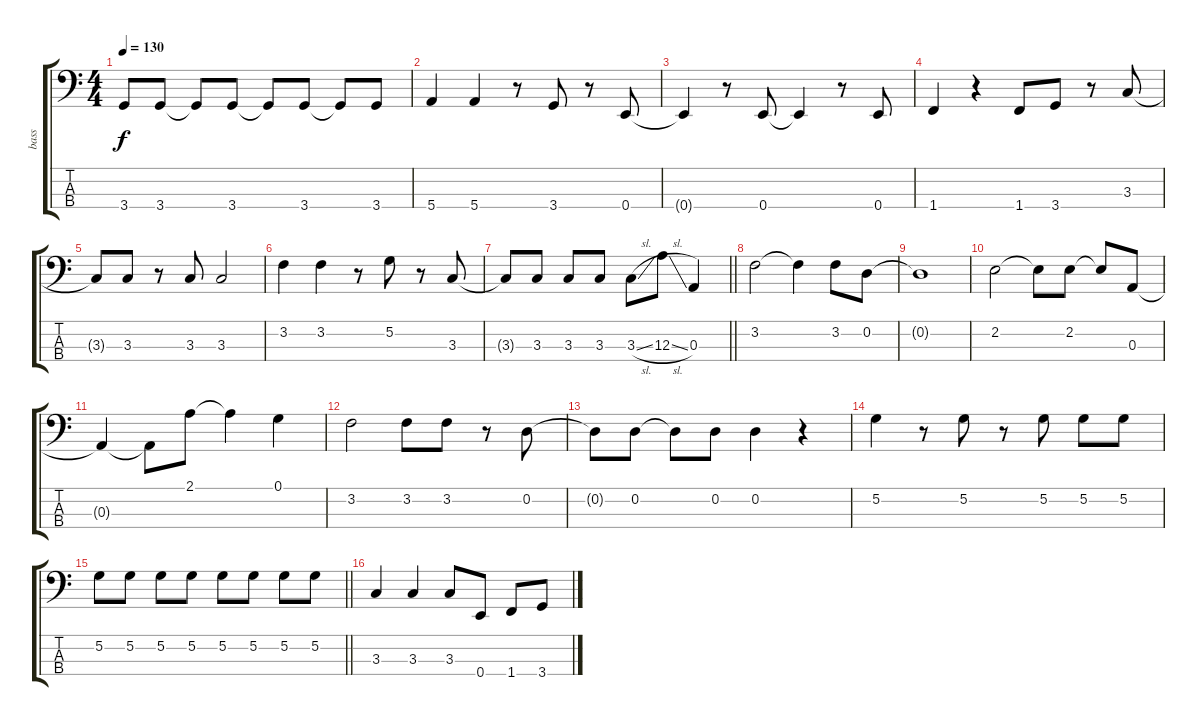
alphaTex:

\track ("bass" "bass") {instrument electricbassfinger}
\staff {score tabs}
\tuning (G2 D2 A1 E1) {hide}
\ts (4 4)
\tempo 130
\clef f4
\ks c
3.4{t}.8{dy f} 3.4.8 3.4{t}.8 3.4.8 3.4{t}.8 3.4.8 3.4{t}.8 3.4.8 |
5.4.4 5.4.4 r.8 3.4.8 r.8 0.4.8 |
0.4{t}.4 r.8 0.4.8 0.4{t}.4 r.8 0.4.8 |
1.4.4 r.4 1.4.8 3.4.8 r.8 3.3.8 |
3.3{t}.8 3.3.8 r.8 3.3.8 3.3.2 |
3.2.4 3.2.4 r.8 5.2.8 r.8 3.3.8 |
\barLineRight lightlight
3.3{t}.8 3.3.8 3.3.8 3.3.8 3.3{sl}.8 12.3{sl}.8 0.3.4 |
3.2.2 3.2{t}.4 3.2.8 0.2.8 |
0.2{t}.1 |
2.2.2 2.2{t}.8 2.2.8 2.2{t}.8 0.3.8 |
0.3{t}.4 0.3{t}.8 2.1.8 2.1{t}.4 0.1.4 |
3.2.2 3.2.8 3.2.8 r.8 0.2.8 |
0.2{t}.8 0.2.8 0.2{t}.8 0.2.8 0.2.4 r.4 |
5.2.4 r.8 5.2.8 r.8 5.2.8 5.2.8 5.2.8 |
\barLineRight lightlight
5.2.8 5.2.8 5.2.8 5.2.8 5.2.8 5.2.8 5.2.8 5.2.8 |
3.3.4 3.3.4 3.3.8 0.4.8 1.4.8 3.4.8
